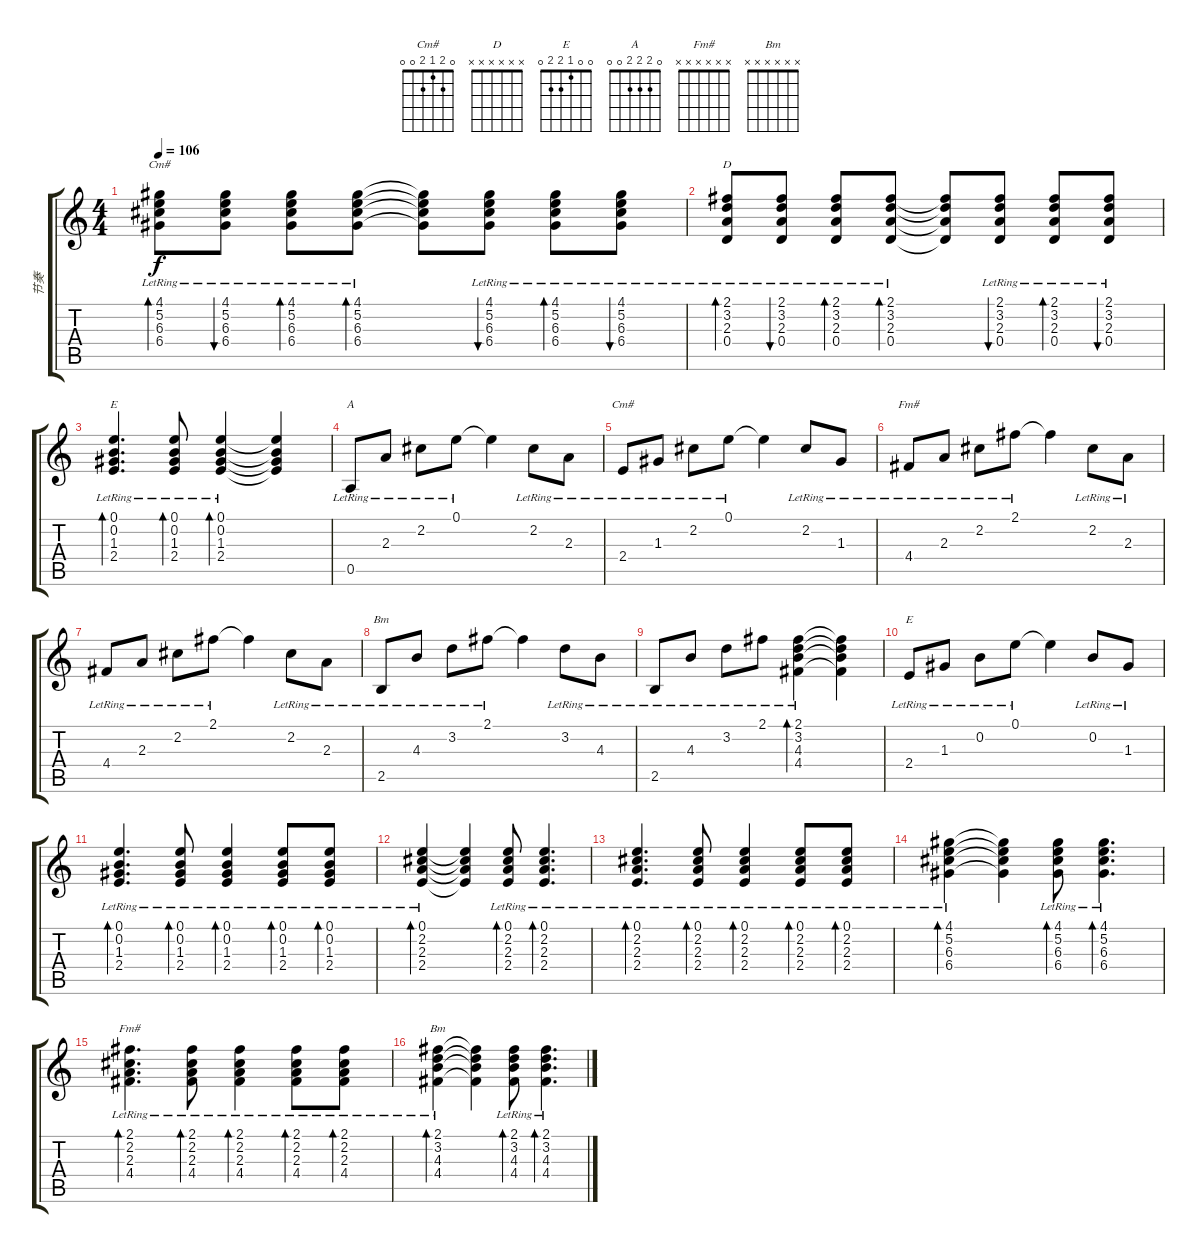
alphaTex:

\track ("节奏" "节奏") {instrument acousticguitarsteel}
\staff {score tabs}
\tuning (E4 B3 G3 D3 A2 E2) {hide}
\chord ("Cm#" x x x x x x)
\chord ("D" x x x x x x)
\chord ("E" x x x x x x)
\chord ("A" 0 2 2 2 0 0)
\chord ("Cm#" 0 2 1 2 0 0)
\chord ("Fm#" 2 2 2 4 4 2) {firstfret 2 barre 2}
\chord ("Bm" 2 3 4 4 2 2) {firstfret 2 barre 2}
\chord ("E" 0 0 1 2 2 0)
\chord ("Fm#" x x x x x x)
\chord ("Bm" x x x x x x)
\ts (4 4)
\tempo 106
\clef g2
\ks c
(4.1{lr} 5.2{lr} 6.3{lr} 6.4{lr}).8{bd 60 ch "Cm#" dy f} (4.1{lr} 5.2{lr} 6.3{lr} 6.4{lr}).8{bu 60} (4.1{lr} 5.2{lr} 6.3{lr} 6.4{lr}).8{bd 60} (4.1{lr} 5.2{lr} 6.3{lr} 6.4{lr}).8{bd 60} (4.1{t} 5.2{t} 6.3{t} 6.4{t}).8 (4.1{lr} 5.2{lr} 6.3{lr} 6.4{lr}).8{bu 60} (4.1{lr} 5.2{lr} 6.3{lr} 6.4{lr}).8{bd 60} (4.1{lr} 5.2{lr} 6.3{lr} 6.4{lr}).8{bu 60} |
(2.1{lr} 3.2{lr} 2.3{lr} 0.4{lr}).8{bd 60 ch "D"} (2.1{lr} 3.2{lr} 2.3{lr} 0.4{lr}).8{bu 60} (2.1{lr} 3.2{lr} 2.3{lr} 0.4{lr}).8{bd 60} (2.1{lr} 3.2{lr} 2.3{lr} 0.4{lr}).8{bd 60} (2.1{t} 3.2{t} 2.3{t} 0.4{t}).8 (2.1{lr} 3.2{lr} 2.3{lr} 0.4{lr}).8{bu 60} (2.1{lr} 3.2{lr} 2.3{lr} 0.4{lr}).8{bd 60} (2.1{lr} 3.2{lr} 2.3{lr} 0.4{lr}).8{bu 60} |
(0.1{lr} 0.2{lr} 1.3{lr} 2.4{lr}).4{d bd 60 ch "E"} (0.1{lr} 0.2{lr} 1.3{lr} 2.4{lr}).8{bd 60} (0.1{lr} 0.2{lr} 1.3{lr} 2.4{lr}).4{bd 60} (0.1{t} 0.2{t} 1.3{t} 2.4{t}).4 |
0.5{lr}.8{ch "A"} 2.3{lr}.8 2.2{lr}.8 0.1{lr}.8 0.1{t}.4 2.2{lr}.8 2.3{lr}.8 |
2.4{lr}.8{ch "Cm#"} 1.3{lr}.8 2.2{lr}.8 0.1{lr}.8 0.1{t}.4 2.2{lr}.8 1.3{lr}.8 |
4.4{lr}.8{ch "Fm#"} 2.3{lr}.8 2.2{lr}.8 2.1{lr}.8 2.1{t}.4 2.2{lr}.8 2.3{lr}.8 |
4.4{lr}.8 2.3{lr}.8 2.2{lr}.8 2.1{lr}.8 2.1{t}.4 2.2{lr}.8 2.3{lr}.8 |
2.5{lr}.8{ch "Bm"} 4.3{lr}.8{txt ""} 3.2{lr}.8 2.1{lr}.8 2.1{t}.4 3.2{lr}.8 4.3{lr}.8 |
2.5{lr}.8 4.3{lr}.8 3.2{lr}.8 2.1{lr}.8 (2.1{lr} 3.2{lr} 4.3{lr} 4.4{lr}).4{bd 240} (2.1{t} 3.2{t} 4.3{t} 4.4{t}).4 |
2.4{lr}.8{ch "E"} 1.3{lr}.8 0.2{lr}.8 0.1{lr}.8 0.1{t}.4 0.2{lr}.8 1.3{lr}.8 |
(0.1{lr} 0.2{lr} 1.3{lr} 2.4{lr}).4{d bd 60} (0.1{lr} 0.2{lr} 1.3{lr} 2.4{lr}).8{bd 60} (0.1{lr} 0.2{lr} 1.3{lr} 2.4{lr}).4{bd 60} (0.1{lr} 0.2{lr} 1.3{lr} 2.4{lr}).8{bd 60} (0.1{lr} 0.2{lr} 1.3{lr} 2.4{lr}).8{bd 60} |
(0.1{lr} 2.2{lr} 2.3{lr} 2.4{lr}).4{bd 60} (0.1{t} 2.2{t} 2.3{t} 2.4{t}).4 (0.1{lr} 2.2{lr} 2.3{lr} 2.4{lr}).8{bd 60} (0.1{lr} 2.2{lr} 2.3{lr} 2.4{lr}).4{d bd 60} |
(0.1{lr} 2.2{lr} 2.3{lr} 2.4{lr}).4{d bd 60} (0.1{lr} 2.2{lr} 2.3{lr} 2.4{lr}).8{bd 60} (0.1{lr} 2.2{lr} 2.3{lr} 2.4{lr}).4{bd 60} (0.1{lr} 2.2{lr} 2.3{lr} 2.4{lr}).8{bd 60} (0.1{lr} 2.2{lr} 2.3{lr} 2.4{lr}).8{bd 60} |
(4.1{lr} 5.2{lr} 6.3{lr} 6.4{lr}).4{bd 60} (4.1{t} 5.2{t} 6.3{t} 6.4{t}).4 (4.1{lr} 5.2{lr} 6.3{lr} 6.4{lr}).8{bd 60} (4.1{lr} 5.2{lr} 6.3{lr} 6.4{lr}).4{d bd 60} |
(2.1{lr} 2.2{lr} 2.3{lr} 4.4{lr}).4{d bd 60 ch "Fm#"} (2.1{lr} 2.2{lr} 2.3{lr} 4.4{lr}).8{bd 60} (2.1{lr} 2.2{lr} 2.3{lr} 4.4{lr}).4{bd 60} (2.1{lr} 2.2{lr} 2.3{lr} 4.4{lr}).8{bd 60} (2.1{lr} 2.2{lr} 2.3{lr} 4.4{lr}).8{bd 60} |
(2.1{lr} 3.2{lr} 4.3{lr} 4.4{lr}).4{bd 60 ch "Bm"} (2.1{t} 3.2{t} 4.3{t} 4.4{t}).4 (2.1{lr} 3.2{lr} 4.3{lr} 4.4{lr}).8{bd 60} (2.1{lr} 3.2{lr} 4.3{lr} 4.4{lr}).4{d bd 60}
